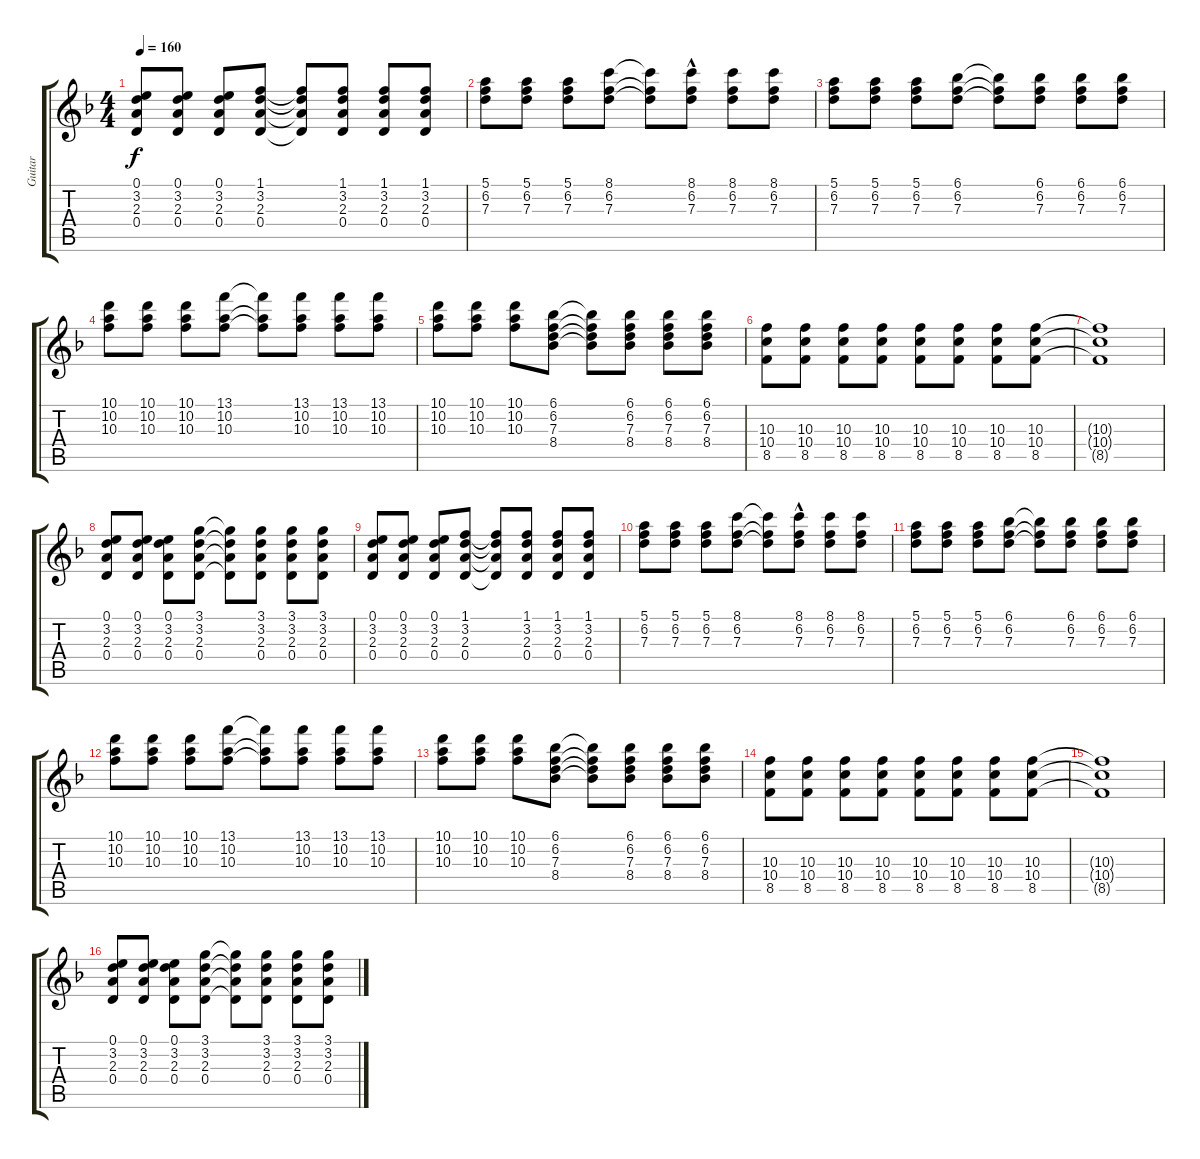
\track ("Guitar" "Guitar") {instrument overdrivenguitar}
\staff {score tabs}
\tuning (E4 B3 G3 D3 A2 E2) {hide}
\ts (4 4)
\tempo 160
\clef g2
\ks dminor
(0.1 3.2 2.3 0.4).8{dy f} (0.1 3.2 2.3 0.4).8 (0.1 3.2 2.3 0.4).8 (1.1 3.2 2.3 0.4).8 (1.1{t} 3.2{t} 2.3{t} 0.4{t}).8 (1.1 3.2 2.3 0.4).8 (1.1 3.2 2.3 0.4).8 (1.1 3.2 2.3 0.4).8 |
(5.1 6.2 7.3).8 (5.1 6.2 7.3).8 (5.1 6.2 7.3).8 (8.1 6.2 7.3).8 (8.1{t} 6.2{t} 7.3{t}).8 (8.1{hac} 6.2 7.3).8 (8.1 6.2 7.3).8 (8.1 6.2 7.3).8 |
(5.1 6.2 7.3).8 (5.1 6.2 7.3).8 (5.1 6.2 7.3).8 (6.1 6.2 7.3).8 (6.1{t} 6.2{t} 7.3{t}).8 (6.1 6.2 7.3).8 (6.1 6.2 7.3).8 (6.1 6.2 7.3).8 |
(10.1 10.2 10.3).8 (10.1 10.2 10.3).8 (10.1 10.2 10.3).8 (13.1 10.2 10.3).8 (13.1{t} 10.2{t} 10.3{t}).8 (13.1 10.2 10.3).8 (13.1 10.2 10.3).8 (13.1 10.2 10.3).8 |
(10.1 10.2 10.3).8 (10.1 10.2 10.3).8 (10.1 10.2 10.3).8 (6.1 6.2 7.3 8.4).8 (6.1{t} 6.2{t} 7.3{t} 8.4{t}).8 (6.1 6.2 7.3 8.4).8 (6.1 6.2 7.3 8.4).8 (6.1 6.2 7.3 8.4).8 |
(10.3 10.4 8.5).8 (10.3 10.4 8.5).8 (10.3 10.4 8.5).8 (10.3 10.4 8.5).8 (10.3 10.4 8.5).8 (10.3 10.4 8.5).8 (10.3 10.4 8.5).8 (10.3 10.4 8.5).8 |
(10.3{t} 10.4{t} 8.5{t}).1 |
(0.1 3.2 2.3 0.4).8 (0.1 3.2 2.3 0.4).8 (0.1 3.2 2.3 0.4).8 (3.1 3.2 2.3 0.4).8 (3.1{t} 3.2{t} 2.3{t} 0.4{t}).8 (3.1 3.2 2.3 0.4).8 (3.1 3.2 2.3 0.4).8 (3.1 3.2 2.3 0.4).8 |
(0.1 3.2 2.3 0.4).8 (0.1 3.2 2.3 0.4).8 (0.1 3.2 2.3 0.4).8 (1.1 3.2 2.3 0.4).8 (1.1{t} 3.2{t} 2.3{t} 0.4{t}).8 (1.1 3.2 2.3 0.4).8 (1.1 3.2 2.3 0.4).8 (1.1 3.2 2.3 0.4).8 |
(5.1 6.2 7.3).8 (5.1 6.2 7.3).8 (5.1 6.2 7.3).8 (8.1 6.2 7.3).8 (8.1{t} 6.2{t} 7.3{t}).8 (8.1{hac} 6.2 7.3).8 (8.1 6.2 7.3).8 (8.1 6.2 7.3).8 |
(5.1 6.2 7.3).8 (5.1 6.2 7.3).8 (5.1 6.2 7.3).8 (6.1 6.2 7.3).8 (6.1{t} 6.2{t} 7.3{t}).8 (6.1 6.2 7.3).8 (6.1 6.2 7.3).8 (6.1 6.2 7.3).8 |
(10.1 10.2 10.3).8 (10.1 10.2 10.3).8 (10.1 10.2 10.3).8 (13.1 10.2 10.3).8 (13.1{t} 10.2{t} 10.3{t}).8 (13.1 10.2 10.3).8 (13.1 10.2 10.3).8 (13.1 10.2 10.3).8 |
(10.1 10.2 10.3).8 (10.1 10.2 10.3).8 (10.1 10.2 10.3).8 (6.1 6.2 7.3 8.4).8 (6.1{t} 6.2{t} 7.3{t} 8.4{t}).8 (6.1 6.2 7.3 8.4).8 (6.1 6.2 7.3 8.4).8 (6.1 6.2 7.3 8.4).8 |
(10.3 10.4 8.5).8 (10.3 10.4 8.5).8 (10.3 10.4 8.5).8 (10.3 10.4 8.5).8 (10.3 10.4 8.5).8 (10.3 10.4 8.5).8 (10.3 10.4 8.5).8 (10.3 10.4 8.5).8 |
(10.3{t} 10.4{t} 8.5{t}).1 |
(0.1 3.2 2.3 0.4).8{volume 16 instrument overdrivenguitar} (0.1 3.2 2.3 0.4).8 (0.1 3.2 2.3 0.4).8 (3.1 3.2 2.3 0.4).8 (3.1{t} 3.2{t} 2.3{t} 0.4{t}).8 (3.1 3.2 2.3 0.4).8 (3.1 3.2 2.3 0.4).8 (3.1 3.2 2.3 0.4).8
